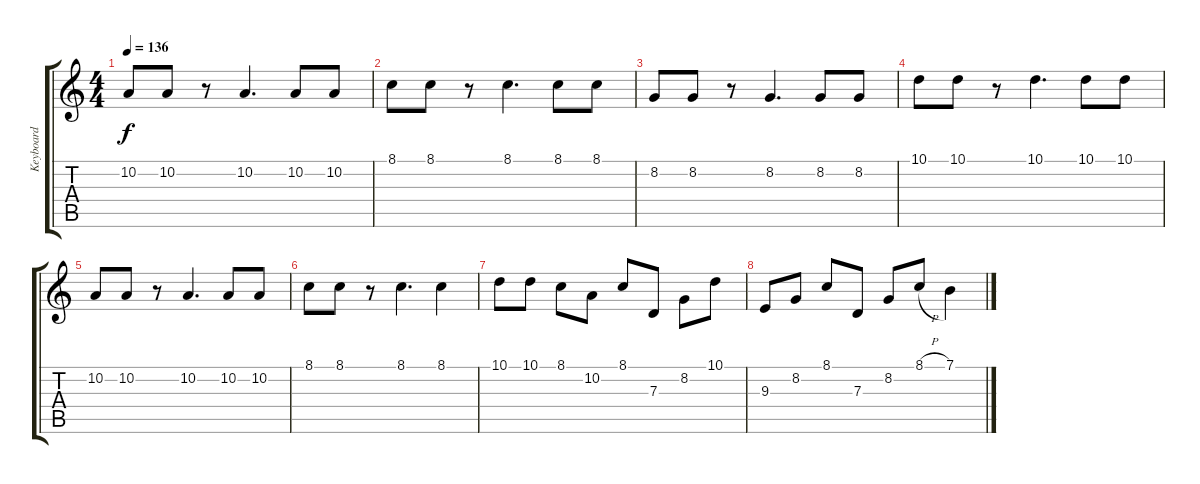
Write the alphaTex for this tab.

\track ("Keyboard" "Keyboard") {instrument electricpiano2}
\staff {score tabs}
\tuning (E4 B3 G3 D3 A2 E2) {hide}
\ts (4 4)
\tempo 136
\clef g2
\ks c
10.2.8{dy f} 10.2.8 r.8 10.2.4{d} 10.2.8 10.2.8 |
8.1.8 8.1.8 r.8 8.1.4{d} 8.1.8 8.1.8 |
8.2.8 8.2.8 r.8 8.2.4{d} 8.2.8 8.2.8 |
10.1.8 10.1.8 r.8 10.1.4{d} 10.1.8 10.1.8 |
10.2.8 10.2.8 r.8 10.2.4{d} 10.2.8 10.2.8 |
8.1.8 8.1.8 r.8 8.1.4{d} 8.1.4 |
10.1.8 10.1.8 8.1.8 10.2.8 8.1.8 7.3.8 8.2.8 10.1.8 |
9.3.8 8.2.8 8.1.8 7.3.8 8.2.8 8.1{h}.8 7.1.4
